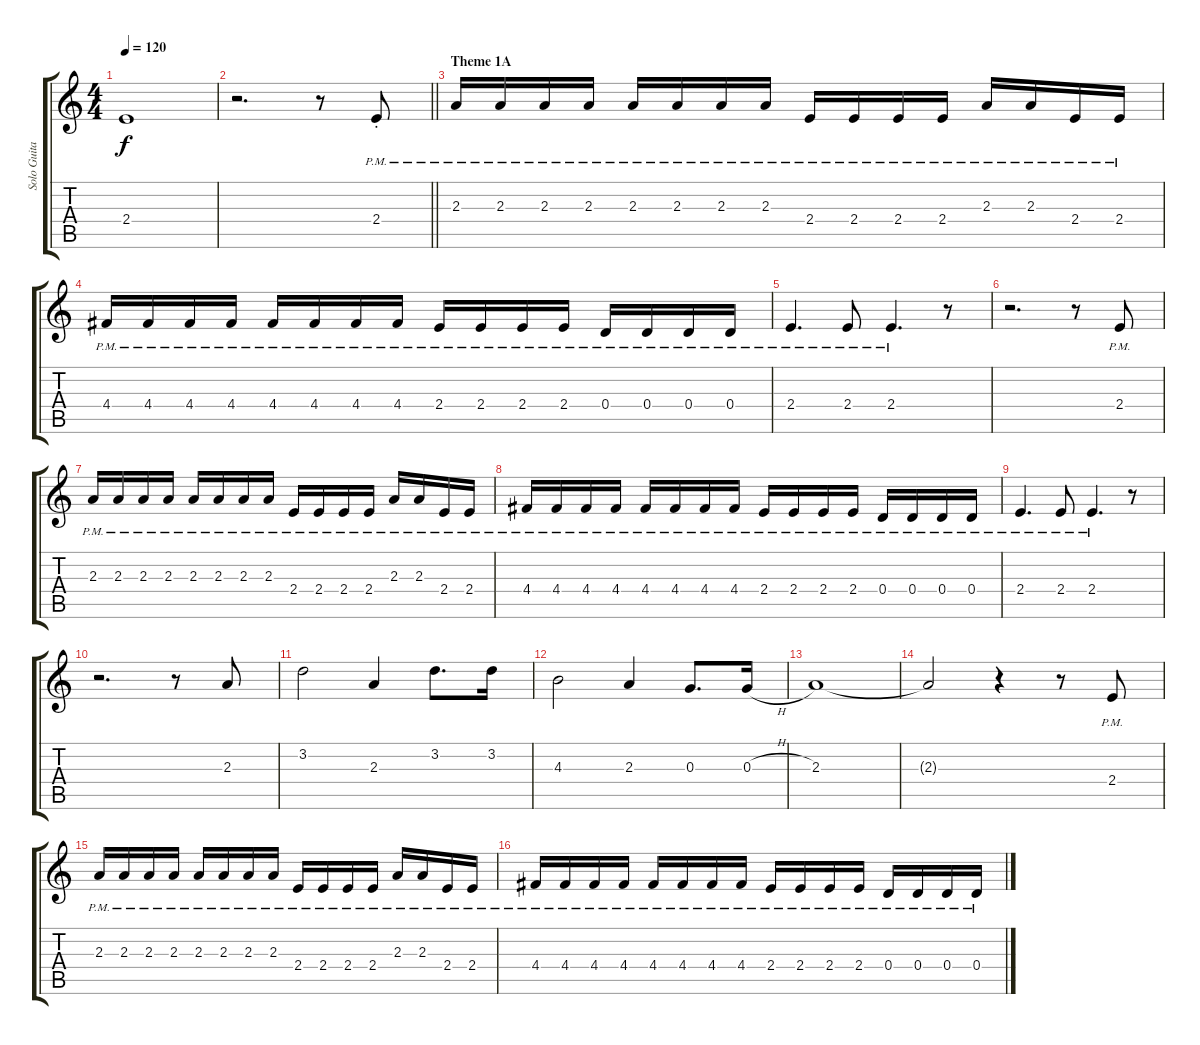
\track ("Solo Guitar" "Solo Guita") {instrument acousticguitarsteel}
\staff {score tabs}
\tuning (E4 B3 G3 D3 A2 E2) {hide}
\ts (4 4)
\tempo 120
\clef g2
\ks c
2.4.1{dy f volume 16} |
\barLineRight lightlight
r.2{d} r.8 2.4{pm st}.8 |
\section ("" "Theme 1A")
2.3{pm}.16 2.3{pm}.16 2.3{pm}.16 2.3{pm}.16 2.3{pm}.16 2.3{pm}.16 2.3{pm}.16 2.3{pm}.16 2.4{pm}.16 2.4{pm}.16 2.4{pm}.16 2.4{pm}.16 2.3{pm}.16 2.3{pm}.16 2.4{pm}.16 2.4{pm}.16 |
4.4{pm}.16 4.4{pm}.16 4.4{pm}.16 4.4{pm}.16 4.4{pm}.16 4.4{pm}.16 4.4{pm}.16 4.4{pm}.16 2.4{pm}.16 2.4{pm}.16 2.4{pm}.16 2.4{pm}.16 0.4{pm}.16 0.4{pm}.16 0.4{pm}.16 0.4{pm}.16 |
2.4{pm}.4{d} 2.4{pm}.8 2.4{pm}.4{d} r.8 |
r.2{d} r.8 2.4{pm}.8 |
2.3{pm}.16 2.3{pm}.16 2.3{pm}.16 2.3{pm}.16 2.3{pm}.16 2.3{pm}.16 2.3{pm}.16 2.3{pm}.16 2.4{pm}.16 2.4{pm}.16 2.4{pm}.16 2.4{pm}.16 2.3{pm}.16 2.3{pm}.16 2.4{pm}.16 2.4{pm}.16 |
4.4{pm}.16 4.4{pm}.16 4.4{pm}.16 4.4{pm}.16 4.4{pm}.16 4.4{pm}.16 4.4{pm}.16 4.4{pm}.16 2.4{pm}.16 2.4{pm}.16 2.4{pm}.16 2.4{pm}.16 0.4{pm}.16 0.4{pm}.16 0.4{pm}.16 0.4{pm}.16 |
2.4{pm}.4{d} 2.4{pm}.8 2.4{pm}.4{d} r.8 |
r.2{d} r.8 2.3.8 |
3.2.2 2.3.4 3.2.8{d} 3.2.16 |
4.3.2 2.3.4 0.3.8{d} 0.3{h}.16 |
2.3.1 |
2.3{t}.2 r.4 r.8 2.4{pm}.8 |
2.3{pm}.16 2.3{pm}.16 2.3{pm}.16 2.3{pm}.16 2.3{pm}.16 2.3{pm}.16 2.3{pm}.16 2.3{pm}.16 2.4{pm}.16 2.4{pm}.16 2.4{pm}.16 2.4{pm}.16 2.3{pm}.16 2.3{pm}.16 2.4{pm}.16 2.4{pm}.16 |
4.4{pm}.16 4.4{pm}.16 4.4{pm}.16 4.4{pm}.16 4.4{pm}.16 4.4{pm}.16 4.4{pm}.16 4.4{pm}.16 2.4{pm}.16 2.4{pm}.16 2.4{pm}.16 2.4{pm}.16 0.4{pm}.16 0.4{pm}.16 0.4{pm}.16 0.4{pm}.16
